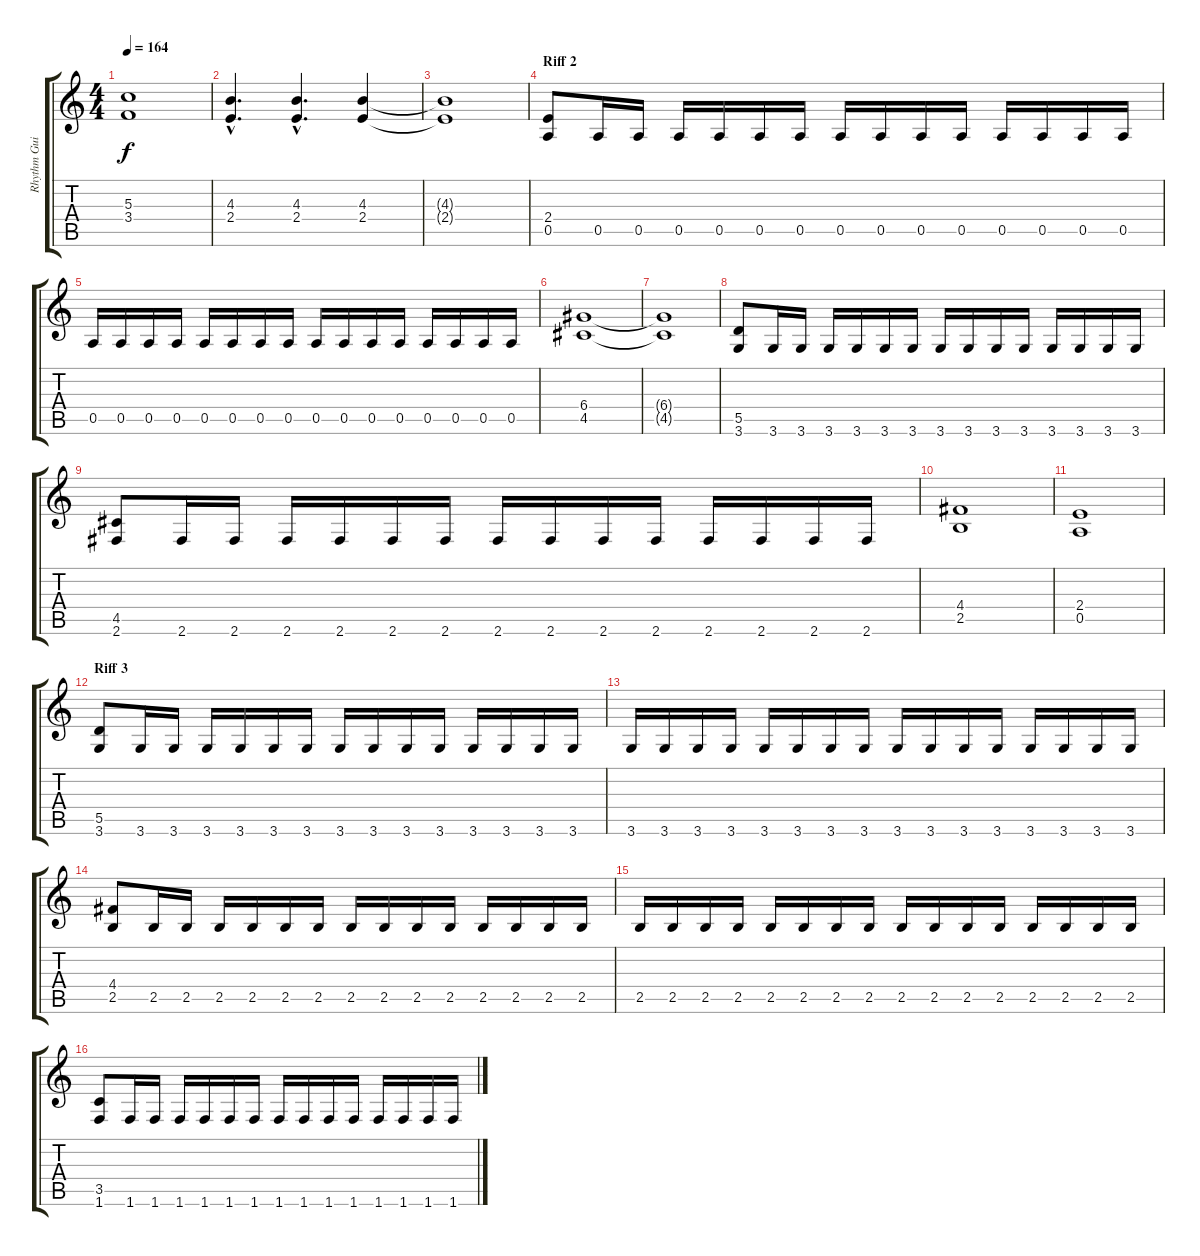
\track ("Rhythm Guitar 2" "Rhythm Gui") {instrument overdrivenguitar}
\staff {score tabs}
\tuning (E4 B3 G3 D3 A2 E2) {hide}
\ts (4 4)
\tempo 164
\clef g2
\ks c
(5.3{t} 3.4{t}).1{dy f} |
(4.3{hac} 2.4{hac}).4{d} (4.3{hac} 2.4{hac}).4{d} (4.3 2.4).4 |
(4.3{t} 2.4{t}).1 |
\section ("" "Riff 2")
(2.4 0.5).8 0.5.16 0.5.16 0.5.16 0.5.16 0.5.16 0.5.16 0.5.16 0.5.16 0.5.16 0.5.16 0.5.16 0.5.16 0.5.16 0.5.16 |
0.5.16 0.5.16 0.5.16 0.5.16 0.5.16 0.5.16 0.5.16 0.5.16 0.5.16 0.5.16 0.5.16 0.5.16 0.5.16 0.5.16 0.5.16 0.5.16 |
(6.4 4.5).1 |
(6.4{t} 4.5{t}).1 |
(5.5 3.6).8 3.6.16 3.6.16 3.6.16 3.6.16 3.6.16 3.6.16 3.6.16 3.6.16 3.6.16 3.6.16 3.6.16 3.6.16 3.6.16 3.6.16 |
(4.5 2.6).8 2.6.16 2.6.16 2.6.16 2.6.16 2.6.16 2.6.16 2.6.16 2.6.16 2.6.16 2.6.16 2.6.16 2.6.16 2.6.16 2.6.16 |
(4.4 2.5).1 |
(2.4 0.5).1 |
\section ("" "Riff 3")
(5.5 3.6).8 3.6.16 3.6.16 3.6.16 3.6.16 3.6.16 3.6.16 3.6.16 3.6.16 3.6.16 3.6.16 3.6.16 3.6.16 3.6.16 3.6.16 |
3.6.16 3.6.16 3.6.16 3.6.16 3.6.16 3.6.16 3.6.16 3.6.16 3.6.16 3.6.16 3.6.16 3.6.16 3.6.16 3.6.16 3.6.16 3.6.16 |
(4.4 2.5).8 2.5.16 2.5.16 2.5.16 2.5.16 2.5.16 2.5.16 2.5.16 2.5.16 2.5.16 2.5.16 2.5.16 2.5.16 2.5.16 2.5.16 |
2.5.16 2.5.16 2.5.16 2.5.16 2.5.16 2.5.16 2.5.16 2.5.16 2.5.16 2.5.16 2.5.16 2.5.16 2.5.16 2.5.16 2.5.16 2.5.16 |
(3.5 1.6).8 1.6.16 1.6.16 1.6.16 1.6.16 1.6.16 1.6.16 1.6.16 1.6.16 1.6.16 1.6.16 1.6.16 1.6.16 1.6.16 1.6.16
